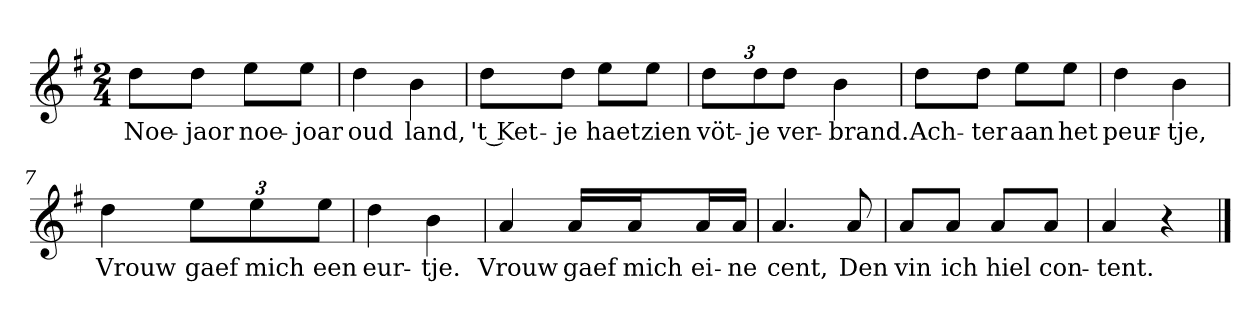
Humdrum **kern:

**kern	**text
*part1	*part1
*staff1	*staff1
*clefG2	*
*k[f#]	*
*G:	*
*M2/4	*
*MM120	*
=1	=1
8dd\L	Noe-
8dd\J	-jaor
8ee\L	noe-
8ee\J	-joar
=2	=2
4dd	oud
4b	land,
=3	=3
8dd\L	't Ket-
8dd\J	-je
8ee\L	haet
8ee\J	zien
=4	=4
12dd\L	vöt-
12dd\	-je
12dd\J	ver-
4b	-brand.
=5	=5
8dd\L	Ach-
8dd\J	-ter
8ee\L	aan
8ee\J	het
=6	=6
4dd	peur-
4b	-tje,
=7	=7
4dd	Vrouw
12ee\L	gaef
12ee\	mich
12ee\J	een
=8	=8
4dd	eur-
4b	-tje.
=9	=9
4a	Vrouw
16a/LL	gaef
16a/J	mich
16a/L	ei-
16a/JJ	-ne
=10	=10
4.a	cent,
8a	Den
=11	=11
8a/L	vin
8a/J	ich
8a/L	hiel
8a/J	con-
=12	=12
4a	-tent.
4r	.
==	==
*-	*-
